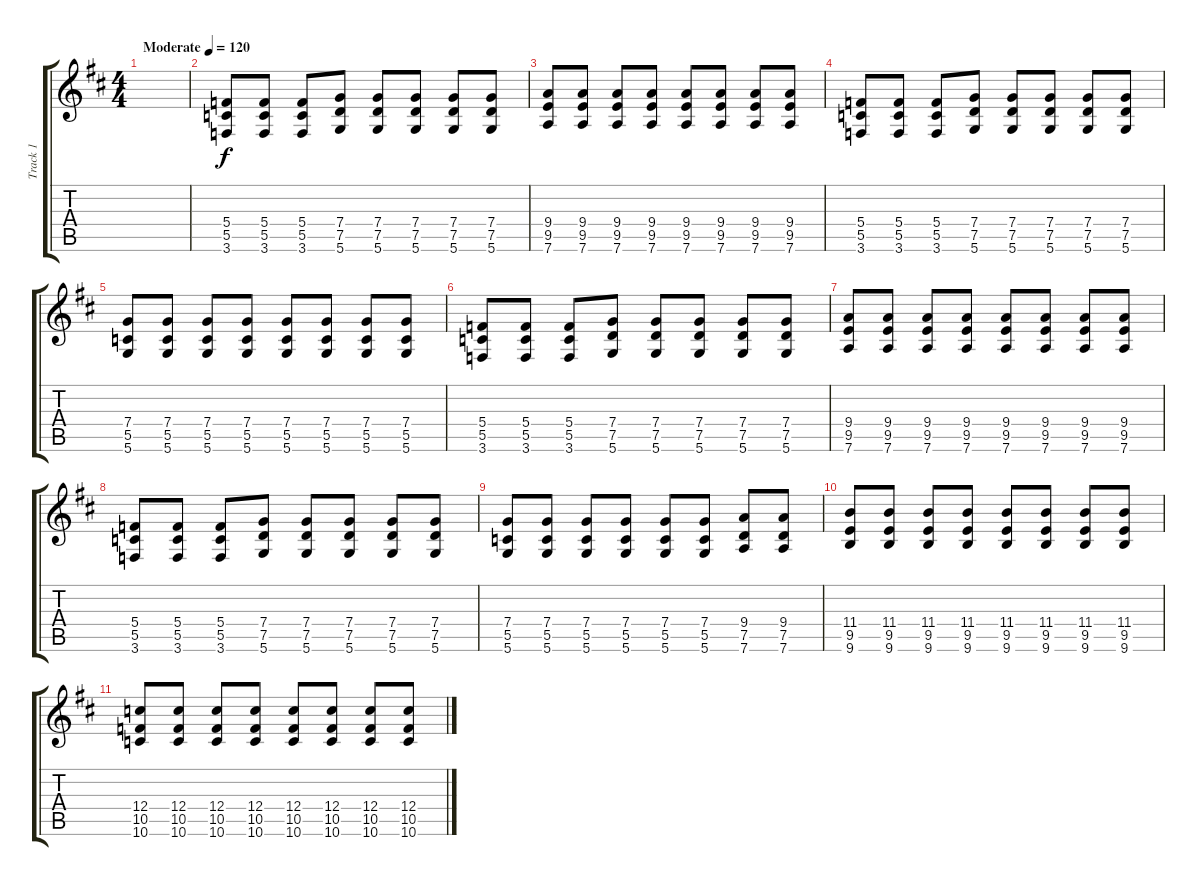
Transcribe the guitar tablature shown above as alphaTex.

\track ("Track 1" "Track 1") {instrument overdrivenguitar}
\staff {score tabs}
\tuning (D4 A3 F3 C3 G2 D2) {hide}
\ts (4 4)
\tempo (120 "Moderate")
\clef g2
\ks d
|
(5.4 5.5 3.6).8 (5.4 5.5 3.6).8 (5.4 5.5 3.6).8 (7.4 7.5 5.6).8 (7.4 7.5 5.6).8 (7.4 7.5 5.6).8 (7.4 7.5 5.6).8 (7.4 7.5 5.6).8 |
(9.4 9.5 7.6).8 (9.4 9.5 7.6).8 (9.4 9.5 7.6).8 (9.4 9.5 7.6).8 (9.4 9.5 7.6).8 (9.4 9.5 7.6).8 (9.4 9.5 7.6).8 (9.4 9.5 7.6).8 |
(5.4 5.5 3.6).8 (5.4 5.5 3.6).8 (5.4 5.5 3.6).8 (7.4 7.5 5.6).8 (7.4 7.5 5.6).8 (7.4 7.5 5.6).8 (7.4 7.5 5.6).8 (7.4 7.5 5.6).8 |
(7.4 5.5 5.6).8 (7.4 5.5 5.6).8 (7.4 5.5 5.6).8 (7.4 5.5 5.6).8 (7.4 5.5 5.6).8 (7.4 5.5 5.6).8 (7.4 5.5 5.6).8 (7.4 5.5 5.6).8 |
(5.4 5.5 3.6).8 (5.4 5.5 3.6).8 (5.4 5.5 3.6).8 (7.4 7.5 5.6).8 (7.4 7.5 5.6).8 (7.4 7.5 5.6).8 (7.4 7.5 5.6).8 (7.4 7.5 5.6).8 |
(9.4 9.5 7.6).8 (9.4 9.5 7.6).8 (9.4 9.5 7.6).8 (9.4 9.5 7.6).8 (9.4 9.5 7.6).8 (9.4 9.5 7.6).8 (9.4 9.5 7.6).8 (9.4 9.5 7.6).8 |
(5.4 5.5 3.6).8 (5.4 5.5 3.6).8 (5.4 5.5 3.6).8 (7.4 7.5 5.6).8 (7.4 7.5 5.6).8 (7.4 7.5 5.6).8 (7.4 7.5 5.6).8 (7.4 7.5 5.6).8 |
(7.4 5.5 5.6).8 (7.4 5.5 5.6).8 (7.4 5.5 5.6).8 (7.4 5.5 5.6).8 (7.4 5.5 5.6).8 (7.4 5.5 5.6).8 (9.4 7.5 7.6).8 (9.4 7.5 7.6).8 |
(11.4 9.5 9.6).8 (11.4 9.5 9.6).8 (11.4 9.5 9.6).8 (11.4 9.5 9.6).8 (11.4 9.5 9.6).8 (11.4 9.5 9.6).8 (11.4 9.5 9.6).8 (11.4 9.5 9.6).8 |
(12.4 10.5 10.6).8 (12.4 10.5 10.6).8 (12.4 10.5 10.6).8 (12.4 10.5 10.6).8 (12.4 10.5 10.6).8 (12.4 10.5 10.6).8 (12.4 10.5 10.6).8 (12.4 10.5 10.6).8
